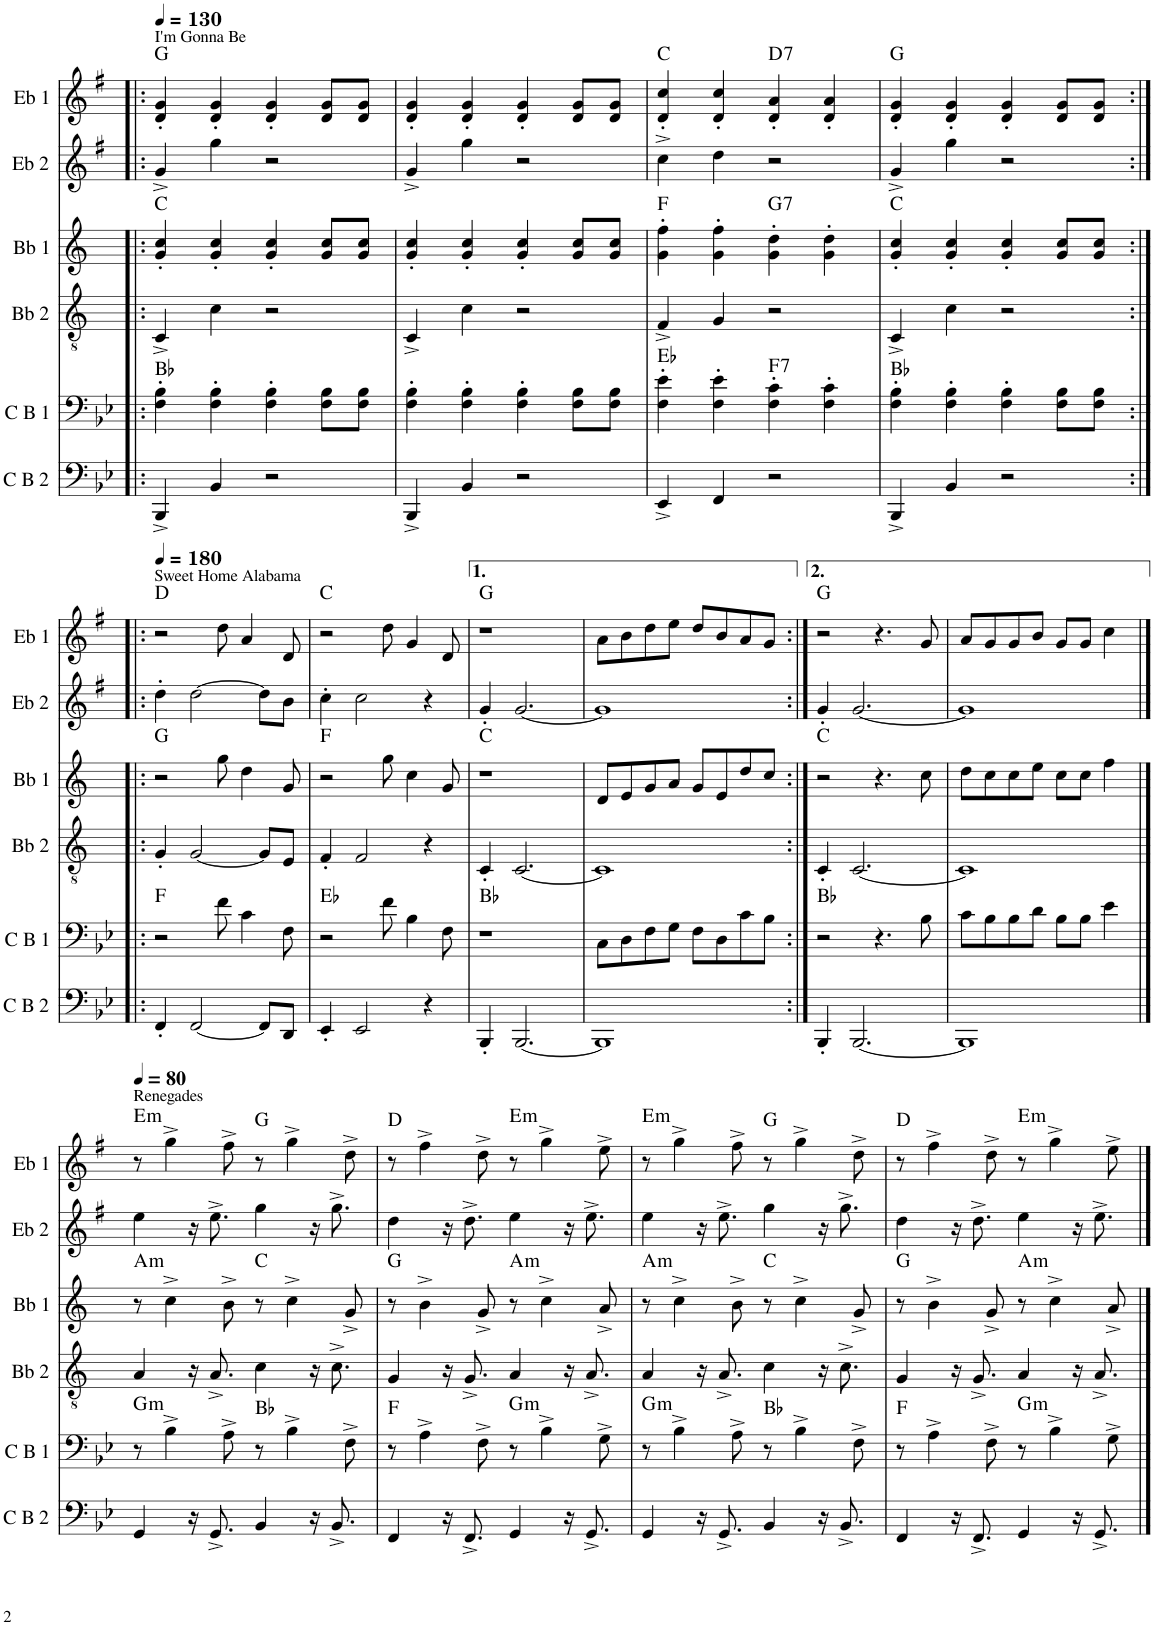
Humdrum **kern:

**kern	**kern	**harte	**kern	**kern	**harte	**kern	**kern	**harte
*part6	*part5	*part5	*part4	*part3	*part3	*part2	*part1	*part1
*staff6	*staff5	*	*staff4	*staff3	*	*staff2	*staff1	*
*I"C B 2	*I"C B 1	*	*I"Bb 2	*I"Bb 1	*	*I"Eb 2	*I"Eb 1	*
*I'C B 2	*I'C B 1	*	*I'Bb 2	*I'Bb 1	*	*I'Eb 2	*I'Eb 1	*
!!LO:PB:g=z
*clefF4	*clefF4	*	*clefGv2	*clefG2	*	*clefG2	*clefG2	*
*	*	*	*Trd1c2	*Trd1c2	*	*Trd12c21	*Trd5c9	*
*k[b-e-]	*k[b-e-]	*	*k[]	*k[]	*	*k[f#]	*k[f#]	*
*M4/4	*M4/4	*	*M4/4	*M4/4	*	*M4/4	*M4/4	*
*MM130	*MM130	*	*MM130	*MM130	*	*MM130	*MM130	*
=1!|:	=1!|:	=1!|:	=1!|:	=1!|:	=1!|:	=1!|:	=1!|:	=1!|:
!	!	!	!	!	!	!	!LO:TX:a:t=I'm Gonna Be	!
4BBB-^/	4F\' 4B-\'	Bb:maj	4C^/	4g/' 4cc/'	C:maj	4g^/	4d/' 4g/'	G:maj
4BB-/	4F\' 4B-\'	.	4c\	4g/' 4cc/'	.	4gg\	4d/' 4g/'	.
2r	4F\' 4B-\'	.	2r	4g/' 4cc/'	.	2r	4d/' 4g/'	.
.	8F\ 8B-\L	.	.	8g/ 8cc/L	.	.	8d/ 8g/L	.
.	8F\ 8B-\J	.	.	8g/ 8cc/J	.	.	8d/ 8g/J	.
=2	=2	=2	=2	=2	=2	=2	=2	=2
4BBB-^/	4F\' 4B-\'	.	4C^/	4g/' 4cc/'	.	4g^/	4d/' 4g/'	.
4BB-/	4F\' 4B-\'	.	4c\	4g/' 4cc/'	.	4gg\	4d/' 4g/'	.
2r	4F\' 4B-\'	.	2r	4g/' 4cc/'	.	2r	4d/' 4g/'	.
.	8F\ 8B-\L	.	.	8g/ 8cc/L	.	.	8d/ 8g/L	.
.	8F\ 8B-\J	.	.	8g/ 8cc/J	.	.	8d/ 8g/J	.
=3	=3	=3	=3	=3	=3	=3	=3	=3
4EE-^/	4F\' 4e-\'	Eb:maj	4F^/	4g\' 4ff\'	F:maj	4cc^\	4d/' 4cc/'	C:maj
4FF/	4F\' 4e-\'	.	4G/	4g\' 4ff\'	.	4dd\	4d/' 4cc/'	.
!	!	!LO:H:kt=7	!	!	!LO:H:kt=7	!	!	!LO:H:kt=7
2r	4F\' 4c\'	F:7	2r	4g\' 4dd\'	G:7	2r	4d/' 4a/'	D:7
.	4F\' 4c\'	.	.	4g\' 4dd\'	.	.	4d/' 4a/'	.
=4	=4	=4	=4	=4	=4	=4	=4	=4
4BBB-^/	4F\' 4B-\'	Bb:maj	4C^/	4g/' 4cc/'	C:maj	4g^/	4d/' 4g/'	G:maj
4BB-/	4F\' 4B-\'	.	4c\	4g/' 4cc/'	.	4gg\	4d/' 4g/'	.
2r	4F\' 4B-\'	.	2r	4g/' 4cc/'	.	2r	4d/' 4g/'	.
.	8F\ 8B-\L	.	.	8g/ 8cc/L	.	.	8d/ 8g/L	.
.	8F\ 8B-\J	.	.	8g/ 8cc/J	.	.	8d/ 8g/J	.
!!LO:LB:g=z
=1:|!|:	=1:|!|:	=1:|!|:	=1:|!|:	=1:|!|:	=1:|!|:	=1:|!|:	=1:|!|:	=1:|!|:
*	*	*	*	*	*	*	*MM180	*
!	!	!	!	!	!	!	!LO:TX:a:t=Sweet Home Alabama	!
4FF'/	2r	F:maj	4G'/	2r	G:maj	4dd'\	2r	D:maj
[2FF/	.	.	[2G/	.	.	[2dd\	.	.
.	8f\	.	.	8gg\	.	.	8dd\	.
.	4c\	.	.	4dd\	.	.	4a/	.
8FF/L]	.	.	8G/L]	.	.	8dd\L]	.	.
8DD/J	8F\	.	8E/J	8g/	.	8b\J	8d/	.
=2	=2	=2	=2	=2	=2	=2	=2	=2
4EE-'/	2r	Eb:maj	4F'/	2r	F:maj	4cc'\	2r	C:maj
2EE-/	.	.	2F/	.	.	2cc\	.	.
.	8f\	.	.	8gg\	.	.	8dd\	.
.	4B-\	.	.	4cc\	.	.	4g/	.
4r	.	.	4r	.	.	4r	.	.
.	8F\	.	.	8g/	.	.	8d/	.
=3	=3	=3	=3	=3	=3	=3	=3	=3
4BBB-'/	1r	Bb:maj	4C'/	1r	C:maj	4g'/	1r	G:maj
[2.BBB-/	.	.	[2.C/	.	.	[2.g/	.	.
=4	=4	=4	=4	=4	=4	=4	=4	=4
1BBB-]	8C\L	.	1C]	8d/L	.	1g]	8a\L	.
.	8D\	.	.	8e/	.	.	8b\	.
.	8F\	.	.	8g/	.	.	8dd\	.
.	8G\J	.	.	8a/J	.	.	8ee\J	.
.	8F\L	.	.	8g/L	.	.	8dd/L	.
.	8D\	.	.	8e/	.	.	8b/	.
.	8c\	.	.	8dd/	.	.	8a/	.
.	8B-\J	.	.	8cc/J	.	.	8g/J	.
=5:|!	=5:|!	=5:|!	=5:|!	=5:|!	=5:|!	=5:|!	=5:|!	=5:|!
4BBB-'/	2r	Bb:maj	4C'/	2r	C:maj	4g'/	2r	G:maj
[2.BBB-/	.	.	[2.C/	.	.	[2.g/	.	.
.	4.r	.	.	4.r	.	.	4.r	.
.	8B-\	.	.	8cc\	.	.	8g/	.
=6	=6	=6	=6	=6	=6	=6	=6	=6
1BBB-]	8c\L	.	1C]	8dd\L	.	1g]	8a/L	.
.	8B-\	.	.	8cc\	.	.	8g/	.
.	8B-\	.	.	8cc\	.	.	8g/	.
.	8d\J	.	.	8ee\J	.	.	8b/J	.
.	8B-\L	.	.	8cc\L	.	.	8g/L	.
.	8B-\J	.	.	8cc\J	.	.	8g/J	.
.	4e-\	.	.	4ff\	.	.	4cc\	.
!!LO:LB:g=z
==1	==1	==1	==1	==1	==1	==1	==1	==1
*	*	*	*	*	*	*	*MM80	*
!	!	!LO:H:kt=m	!	!	!LO:H:kt=m	!	!LO:TX:a:t=Renegades	!LO:H:kt=m
4GG/	8r	G:min	4A/	8r	A:min	4ee\	8r	E:min
.	4B-^\	.	.	4cc^\	.	.	4gg^\	.
16r	.	.	16r	.	.	16r	.	.
8.GG^/	.	.	8.A^/	.	.	8.ee^\	.	.
.	8A^\	.	.	8b^\	.	.	8ff#^\	.
4BB-/	8r	Bb:maj	4c\	8r	C:maj	4gg\	8r	G:maj
.	4B-^\	.	.	4cc^\	.	.	4gg^\	.
16r	.	.	16r	.	.	16r	.	.
8.BB-^/	.	.	8.c^\	.	.	8.gg^\	.	.
.	8F^\	.	.	8g^/	.	.	8dd^\	.
=2	=2	=2	=2	=2	=2	=2	=2	=2
4FF/	8r	F:maj	4G/	8r	G:maj	4dd\	8r	D:maj
.	4A^\	.	.	4b^\	.	.	4ff#^\	.
16r	.	.	16r	.	.	16r	.	.
8.FF^/	.	.	8.G^/	.	.	8.dd^\	.	.
.	8F^\	.	.	8g^/	.	.	8dd^\	.
!	!	!LO:H:kt=m	!	!	!LO:H:kt=m	!	!	!LO:H:kt=m
4GG/	8r	G:min	4A/	8r	A:min	4ee\	8r	E:min
.	4B-^\	.	.	4cc^\	.	.	4gg^\	.
16r	.	.	16r	.	.	16r	.	.
8.GG^/	.	.	8.A^/	.	.	8.ee^\	.	.
.	8G^\	.	.	8a^/	.	.	8ee^\	.
=3	=3	=3	=3	=3	=3	=3	=3	=3
!	!	!LO:H:kt=m	!	!	!LO:H:kt=m	!	!	!LO:H:kt=m
4GG/	8r	G:min	4A/	8r	A:min	4ee\	8r	E:min
.	4B-^\	.	.	4cc^\	.	.	4gg^\	.
16r	.	.	16r	.	.	16r	.	.
8.GG^/	.	.	8.A^/	.	.	8.ee^\	.	.
.	8A^\	.	.	8b^\	.	.	8ff#^\	.
4BB-/	8r	Bb:maj	4c\	8r	C:maj	4gg\	8r	G:maj
.	4B-^\	.	.	4cc^\	.	.	4gg^\	.
16r	.	.	16r	.	.	16r	.	.
8.BB-^/	.	.	8.c^\	.	.	8.gg^\	.	.
.	8F^\	.	.	8g^/	.	.	8dd^\	.
=4	=4	=4	=4	=4	=4	=4	=4	=4
4FF/	8r	F:maj	4G/	8r	G:maj	4dd\	8r	D:maj
.	4A^\	.	.	4b^\	.	.	4ff#^\	.
16r	.	.	16r	.	.	16r	.	.
8.FF^/	.	.	8.G^/	.	.	8.dd^\	.	.
.	8F^\	.	.	8g^/	.	.	8dd^\	.
!	!	!LO:H:kt=m	!	!	!LO:H:kt=m	!	!	!LO:H:kt=m
4GG/	8r	G:min	4A/	8r	A:min	4ee\	8r	E:min
.	4B-^\	.	.	4cc^\	.	.	4gg^\	.
16r	.	.	16r	.	.	16r	.	.
8.GG^/	.	.	8.A^/	.	.	8.ee^\	.	.
.	8G^\	.	.	8a^/	.	.	8ee^\	.
==	==	==	==	==	==	==	==	==
*-	*-	*-	*-	*-	*-	*-	*-	*-
